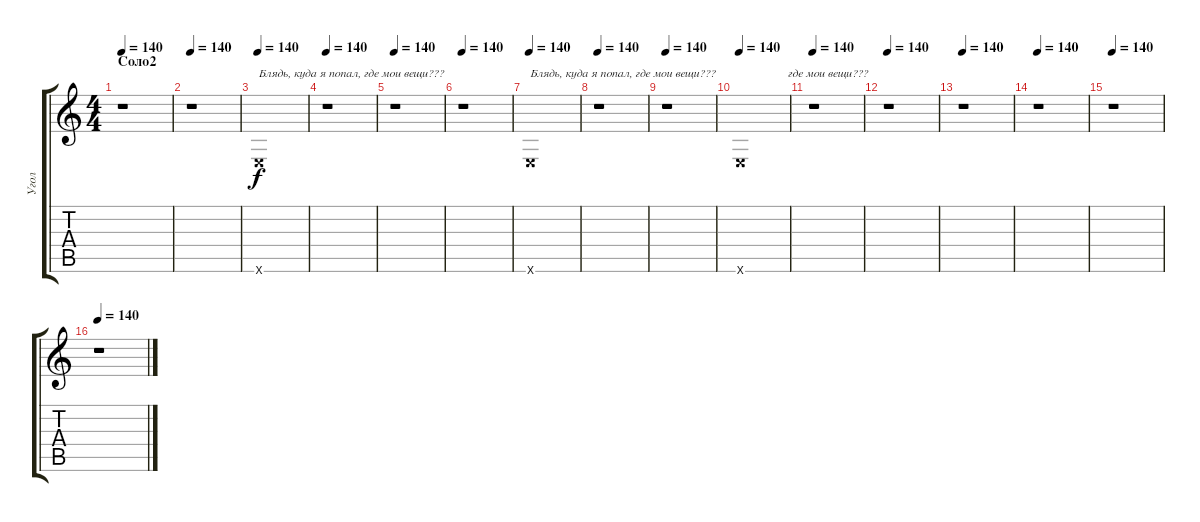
\track ("Угол" "Угол") {instrument electricguitarmuted}
\staff {score tabs}
\tuning (E4 B3 G3 D3 A2 E2) {hide}
\ts (4 4)
\section ("" "Соло2")
\tempo 140
\clef g2
\ks c
r.1{dy fff} |
\tempo 140
r.1 |
\tempo 140
0.6{x}.1{txt "Блядь, куда я попал, где мои вещи???" dy f} |
\tempo 140
r.1 |
\tempo 140
r.1 |
\tempo 140
r.1 |
\tempo 140
0.6{x}.1{txt "Блядь, куда я попал, где мои вещи???"} |
\tempo 140
r.1 |
\tempo 140
r.1 |
\tempo 140
0.6{x}.1{txt "                где мои вещи???"} |
\tempo 140
r.1 |
\tempo 140
r.1 |
\tempo 140
r.1 |
\tempo 140
r.1 |
\tempo 140
r.1 |
\tempo 140
r.1
